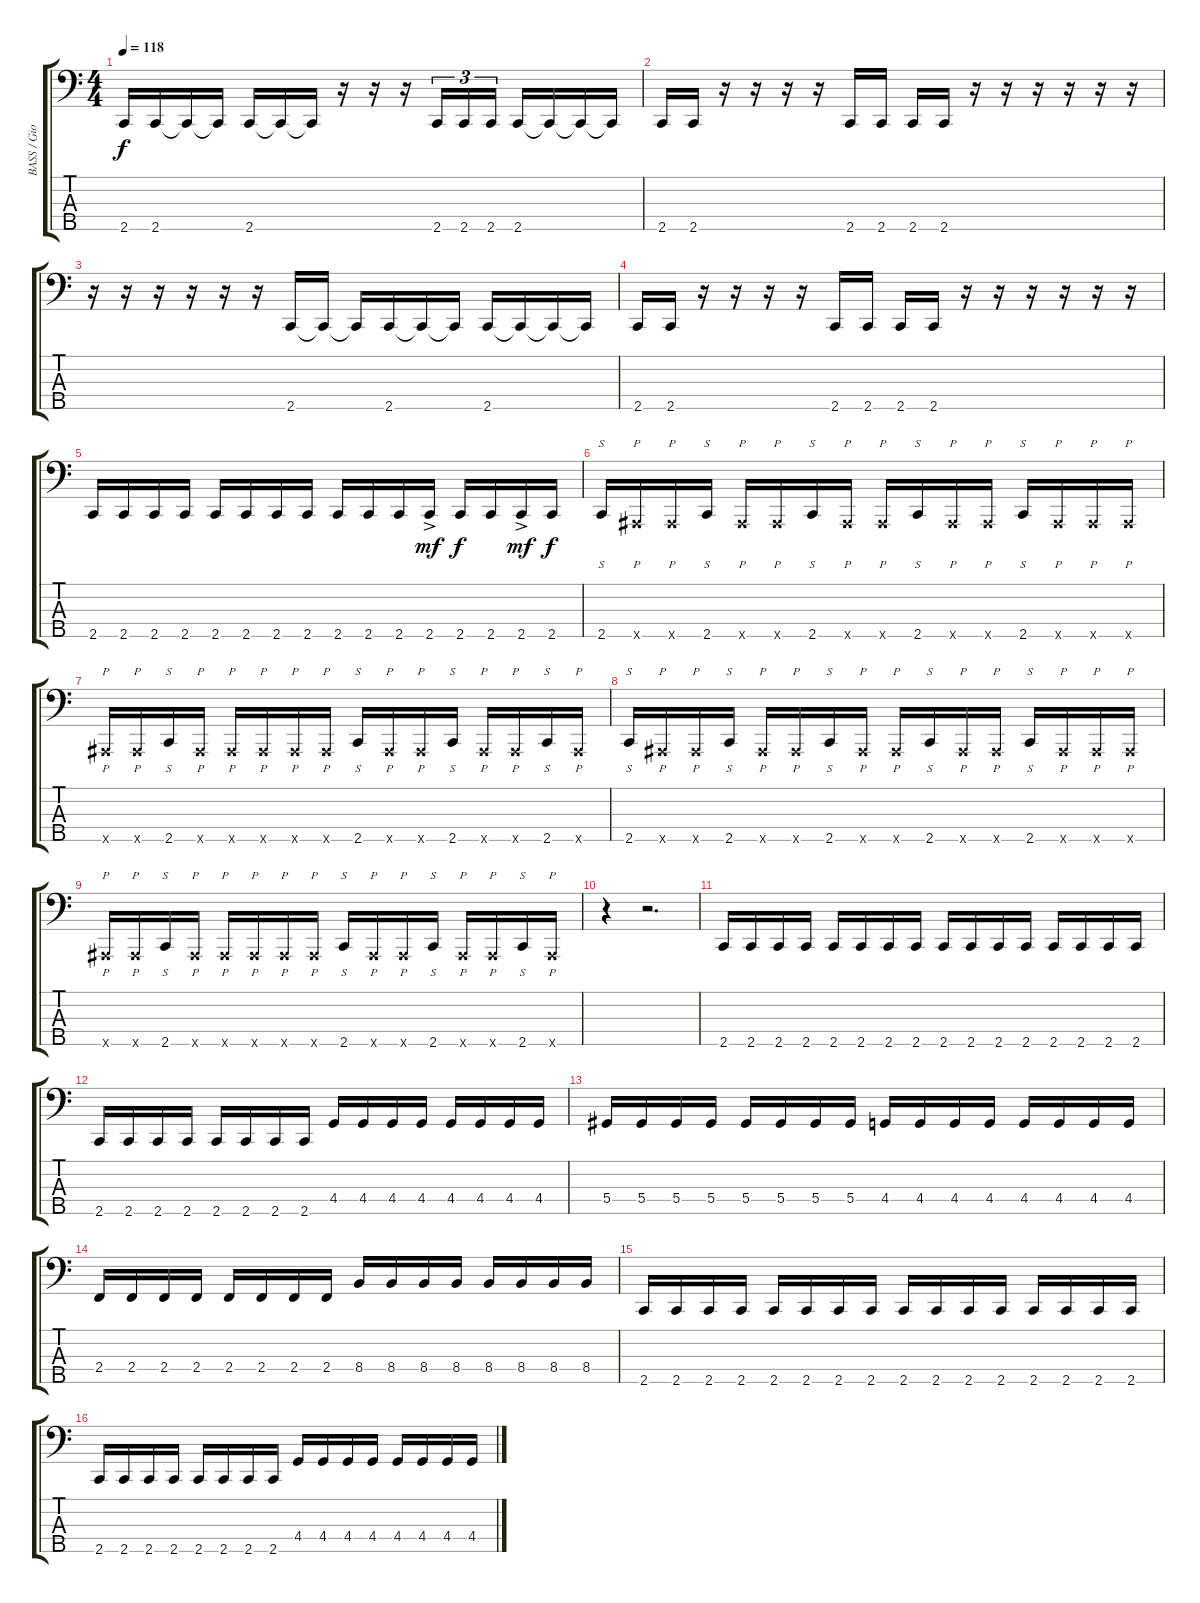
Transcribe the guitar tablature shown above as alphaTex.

\track ("BASS / Gio" "BASS / Gio") {instrument electricbassfinger}
\staff {score tabs}
\tuning (Gb2 Db2 Ab1 Eb1 Bb0) {hide}
\ts (4 4)
\tempo 118
\clef f4
\ks c
2.5{t}.16{dy f} 2.5.16 2.5{t}.16 2.5{t}.16 2.5.16 2.5{t}.16 2.5{t}.16 r.16 r.16 r.16 2.5.16{tu (3 2)} 2.5.16{tu (3 2)} 2.5.16{tu (3 2)} 2.5.16 2.5{t}.16 2.5{t}.16 2.5{t}.16 |
2.5.16 2.5.16 r.16 r.16 r.16 r.16 2.5.16 2.5.16 2.5.16 2.5.16 r.16 r.16 r.16 r.16 r.16 r.16 |
r.16 r.16 r.16 r.16 r.16 r.16 2.5.16 2.5{t}.16 2.5{t}.16 2.5.16 2.5{t}.16 2.5{t}.16 2.5.16 2.5{t}.16 2.5{t}.16 2.5{t}.16 |
2.5.16 2.5.16 r.16 r.16 r.16 r.16 2.5.16 2.5.16 2.5.16 2.5.16 r.16 r.16 r.16 r.16 r.16 r.16 |
2.5.16 2.5.16 2.5.16 2.5.16 2.5.16 2.5.16 2.5.16 2.5.16 2.5.16 2.5.16 2.5.16 2.5{ac}.16{dy mf} 2.5.16{dy f} 2.5.16 2.5{ac}.16{dy mf} 2.5.16{dy f} |
2.5.16{s} 0.5{x}.16{p} 0.5{x}.16{p} 2.5.16{s} 0.5{x}.16{p} 0.5{x}.16{p} 2.5.16{s} 0.5{x}.16{p} 0.5{x}.16{p} 2.5.16{s} 0.5{x}.16{p} 0.5{x}.16{p} 2.5.16{s} 0.5{x}.16{p} 0.5{x}.16{p} 0.5{x}.16{p} |
0.5{x}.16{p} 0.5{x}.16{p} 2.5.16{s} 0.5{x}.16{p} 0.5{x}.16{p} 0.5{x}.16{p} 0.5{x}.16{p} 0.5{x}.16{p} 2.5.16{s} 0.5{x}.16{p} 0.5{x}.16{p} 2.5.16{s} 0.5{x}.16{p} 0.5{x}.16{p} 2.5.16{s} 0.5{x}.16{p} |
2.5.16{s} 0.5{x}.16{p} 0.5{x}.16{p} 2.5.16{s} 0.5{x}.16{p} 0.5{x}.16{p} 2.5.16{s} 0.5{x}.16{p} 0.5{x}.16{p} 2.5.16{s} 0.5{x}.16{p} 0.5{x}.16{p} 2.5.16{s} 0.5{x}.16{p} 0.5{x}.16{p} 0.5{x}.16{p} |
0.5{x}.16{p} 0.5{x}.16{p} 2.5.16{s} 0.5{x}.16{p} 0.5{x}.16{p} 0.5{x}.16{p} 0.5{x}.16{p} 0.5{x}.16{p} 2.5.16{s} 0.5{x}.16{p} 0.5{x}.16{p} 2.5.16{s} 0.5{x}.16{p} 0.5{x}.16{p} 2.5.16{s} 0.5{x}.16{p} |
r.4 r.2{d} |
2.5.16 2.5.16 2.5.16 2.5.16 2.5.16 2.5.16 2.5.16 2.5.16 2.5.16 2.5.16 2.5.16 2.5.16 2.5.16 2.5.16 2.5.16 2.5.16 |
2.5.16 2.5.16 2.5.16 2.5.16 2.5.16 2.5.16 2.5.16 2.5.16 4.4.16 4.4.16 4.4.16 4.4.16 4.4.16 4.4.16 4.4.16 4.4.16 |
5.4.16 5.4.16 5.4.16 5.4.16 5.4.16 5.4.16 5.4.16 5.4.16 4.4.16 4.4.16 4.4.16 4.4.16 4.4.16 4.4.16 4.4.16 4.4.16 |
2.4.16 2.4.16 2.4.16 2.4.16 2.4.16 2.4.16 2.4.16 2.4.16 8.4.16 8.4.16 8.4.16 8.4.16 8.4.16 8.4.16 8.4.16 8.4.16 |
2.5.16 2.5.16 2.5.16 2.5.16 2.5.16 2.5.16 2.5.16 2.5.16 2.5.16 2.5.16 2.5.16 2.5.16 2.5.16 2.5.16 2.5.16 2.5.16 |
2.5.16 2.5.16 2.5.16 2.5.16 2.5.16 2.5.16 2.5.16 2.5.16 4.4.16 4.4.16 4.4.16 4.4.16 4.4.16 4.4.16 4.4.16 4.4.16
